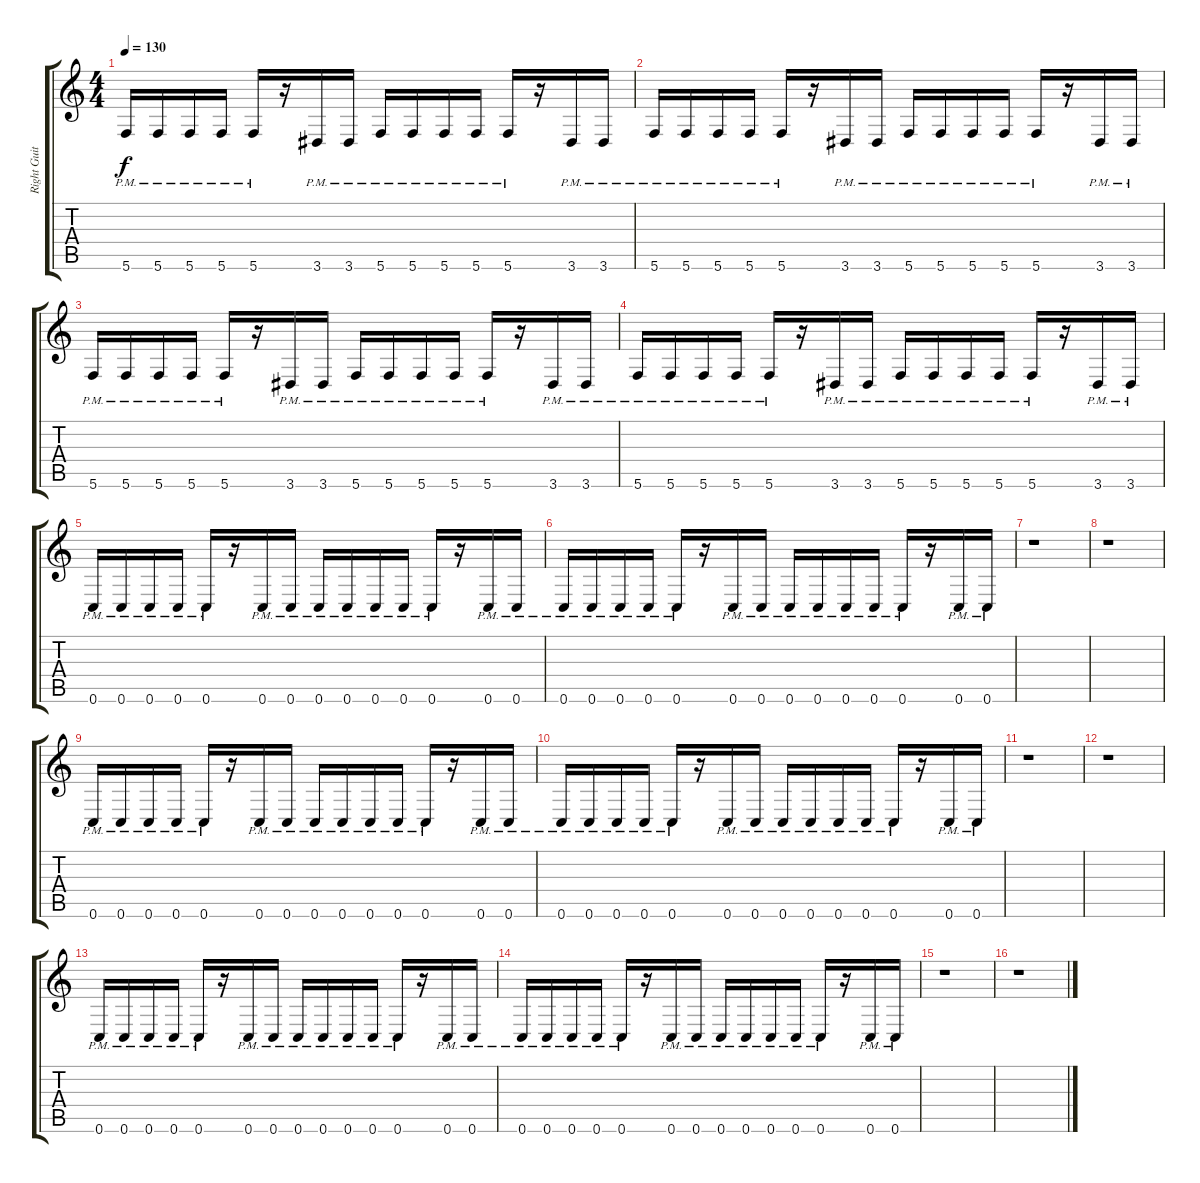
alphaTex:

\track ("Right Guitar" "Right Guit") {instrument distortionguitar}
\staff {score tabs}
\tuning (C4 G3 Eb3 Bb2 F2 C2) {hide}
\ts (4 4)
\tempo 130
\clef g2
\ks c
5.6{pm}.16{dy f} 5.6{pm}.16 5.6{pm}.16 5.6{pm}.16 5.6{pm}.16 r.16 3.6{pm}.16 3.6{pm}.16 5.6{pm}.16 5.6{pm}.16 5.6{pm}.16 5.6{pm}.16 5.6{pm}.16 r.16 3.6{pm}.16 3.6{pm}.16 |
5.6{pm}.16 5.6{pm}.16 5.6{pm}.16 5.6{pm}.16 5.6{pm}.16 r.16 3.6{pm}.16 3.6{pm}.16 5.6{pm}.16 5.6{pm}.16 5.6{pm}.16 5.6{pm}.16 5.6{pm}.16 r.16 3.6{pm}.16 3.6{pm}.16 |
5.6{pm}.16 5.6{pm}.16 5.6{pm}.16 5.6{pm}.16 5.6{pm}.16 r.16 3.6{pm}.16 3.6{pm}.16 5.6{pm}.16 5.6{pm}.16 5.6{pm}.16 5.6{pm}.16 5.6{pm}.16 r.16 3.6{pm}.16 3.6{pm}.16 |
5.6{pm}.16 5.6{pm}.16 5.6{pm}.16 5.6{pm}.16 5.6{pm}.16 r.16 3.6{pm}.16 3.6{pm}.16 5.6{pm}.16 5.6{pm}.16 5.6{pm}.16 5.6{pm}.16 5.6{pm}.16 r.16 3.6{pm}.16 3.6{pm}.16 |
0.6{pm}.16 0.6{pm}.16 0.6{pm}.16 0.6{pm}.16 0.6{pm}.16 r.16 0.6{pm}.16 0.6{pm}.16 0.6{pm}.16 0.6{pm}.16 0.6{pm}.16 0.6{pm}.16 0.6{pm}.16 r.16 0.6{pm}.16 0.6{pm}.16 |
0.6{pm}.16 0.6{pm}.16 0.6{pm}.16 0.6{pm}.16 0.6{pm}.16 r.16 0.6{pm}.16 0.6{pm}.16 0.6{pm}.16 0.6{pm}.16 0.6{pm}.16 0.6{pm}.16 0.6{pm}.16 r.16 0.6{pm}.16 0.6{pm}.16 |
r.1 |
r.1 |
0.6{pm}.16 0.6{pm}.16 0.6{pm}.16 0.6{pm}.16 0.6{pm}.16 r.16 0.6{pm}.16 0.6{pm}.16 0.6{pm}.16 0.6{pm}.16 0.6{pm}.16 0.6{pm}.16 0.6{pm}.16 r.16 0.6{pm}.16 0.6{pm}.16 |
0.6{pm}.16 0.6{pm}.16 0.6{pm}.16 0.6{pm}.16 0.6{pm}.16 r.16 0.6{pm}.16 0.6{pm}.16 0.6{pm}.16 0.6{pm}.16 0.6{pm}.16 0.6{pm}.16 0.6{pm}.16 r.16 0.6{pm}.16 0.6{pm}.16 |
r.1 |
r.1 |
0.6{pm}.16 0.6{pm}.16 0.6{pm}.16 0.6{pm}.16 0.6{pm}.16 r.16 0.6{pm}.16 0.6{pm}.16 0.6{pm}.16 0.6{pm}.16 0.6{pm}.16 0.6{pm}.16 0.6{pm}.16 r.16 0.6{pm}.16 0.6{pm}.16 |
0.6{pm}.16 0.6{pm}.16 0.6{pm}.16 0.6{pm}.16 0.6{pm}.16 r.16 0.6{pm}.16 0.6{pm}.16 0.6{pm}.16 0.6{pm}.16 0.6{pm}.16 0.6{pm}.16 0.6{pm}.16 r.16 0.6{pm}.16 0.6{pm}.16 |
r.1 |
r.1
